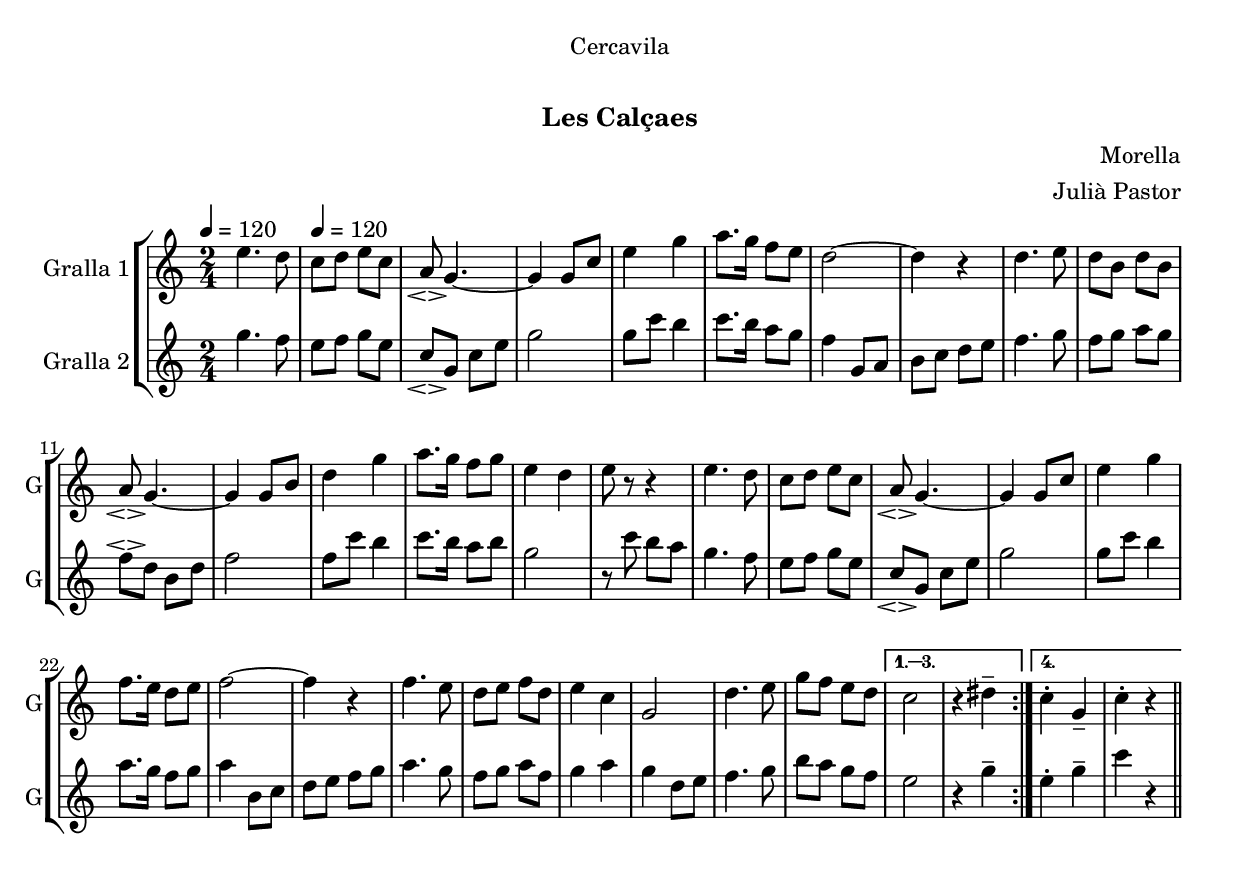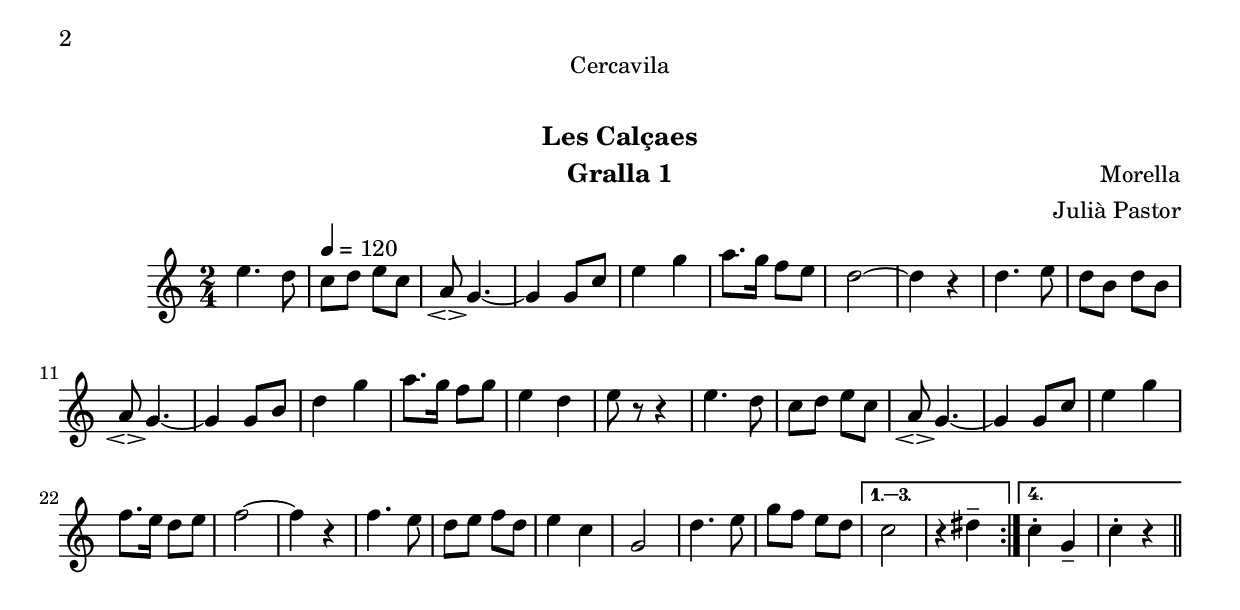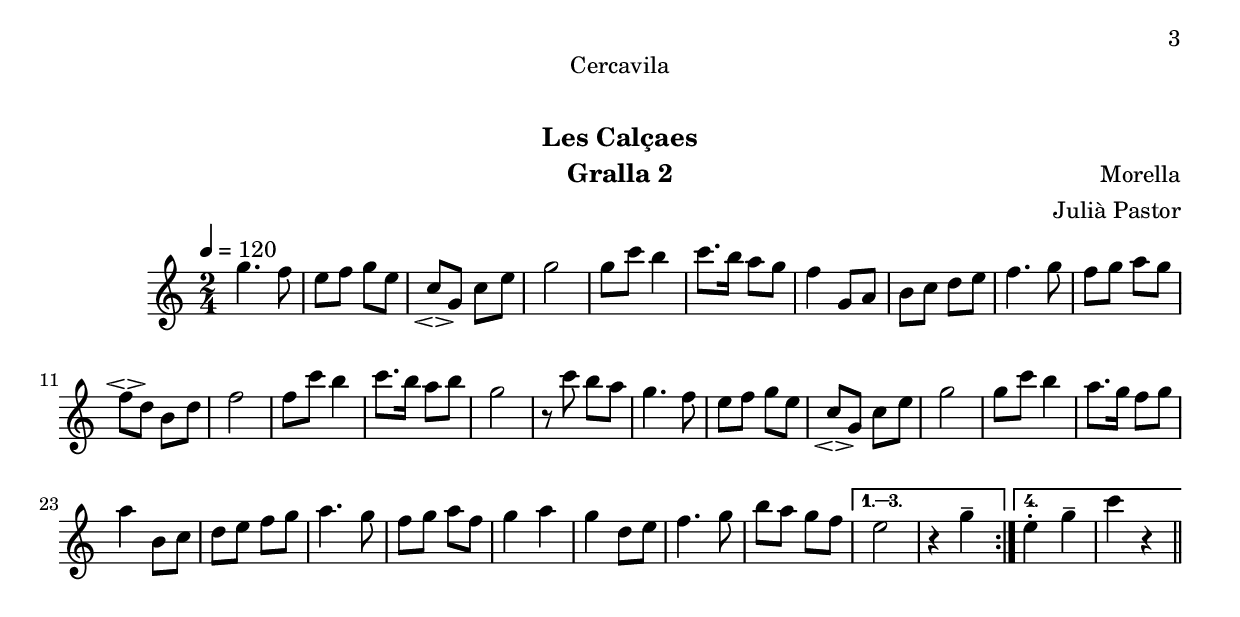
\version "2.22.1"

\header {
  dedication="Cercavila"
  title="  "
  subtitle="Les Calçaes"
  subsubtitle=""
  poet=""
  meter=""
  piece=""
  composer="Morella"
  arranger="Julià Pastor"
  opus=""
  instrument=""
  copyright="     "
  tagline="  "
}

liniaroAa =
\relative e''
{
  \clef treble
  \key c \major
  \time 2/4
  \repeat volta 4 { e4. d8 \tempo 4 = 120  |
  c8 d e c  |
  a8 \espressivo g4. ~  |
  g4 g8 c  |
  %05
  e4 g  |
  a8. g16 f8 e  |
  d2 ~  |
  d4 r  |
  d4. e8  |
  %10
  d8 b d b  |
  a8 \espressivo g4. ~  |
  g4 g8 b  |
  d4 g  |
  a8. g16 f8 g  |
  %15
  e4 d  |
  e8 r r4  | % kompletite
  e4. d8  |
  c8 d e c  |
  a8 \espressivo g4. ~  |
  %20
  g4 g8 c  |
  e4 g  |
  f8. e16 d8 e  |
  f2 ~  |
  f4 r  |
  %25
  f4. e8  |
  d8 e f d  |
  e4 c  |
  g2  |
  d'4. e8  |
  %30
  g8 f e d }
  \alternative { { c2  |
  r4 dis -- }
  { c4 -. g --  |
  c4 -. -. r } } \bar "||"
}

liniaroAb =
\relative g''
{
  \tempo 4 = 120
  \clef treble
  \key c \major
  \time 2/4
  \repeat volta 4 { g4. f8  |
  e8 f g e  |
  c8 \espressivo g c e  |
  g2  |
  %05
  g8 c b4  |
  c8. b16 a8 g  |
  f4 g,8 a  |
  b8 c d e  |
  f4. g8  |
  %10
  f8 g a g  |
  f8 \espressivo d b d  |
  f2  |
  f8 c' b4  |
  c8. b16 a8 b  |
  %15
  g2  |
  r8 c b a  |
  g4. f8  |
  e8 f g e  |
  c8 \espressivo g c e  |
  %20
  g2  |
  g8 c b4  |
  a8. g16 f8 g  |
  a4 b,8 c  |
  d8 e f g  |
  %25
  a4. g8  |
  f8 g a f  |
  g4 a  |
  g4 d8 e  |
  f4. g8  |
  %30
  b8 a g f }
  \alternative { { e2  |
  r4 g -- }
  { e4 -. g --  |
  c4 r } } \bar "||"
}

\bookpart {
  \score {
    \new StaffGroup {
      \override Score.RehearsalMark #'self-alignment-X = #LEFT
      <<
        \new Staff \with {instrumentName = #"Gralla 1" shortInstrumentName = #"G"} \liniaroAa
        \new Staff \with {instrumentName = #"Gralla 2" shortInstrumentName = #"G"} \liniaroAb
      >>
    }
    \layout {}
  }
  \score { \unfoldRepeats
    \new StaffGroup {
      \override Score.RehearsalMark #'self-alignment-X = #LEFT
      <<
        \new Staff \with {instrumentName = #"Gralla 1" shortInstrumentName = #"G"} \liniaroAa
        \new Staff \with {instrumentName = #"Gralla 2" shortInstrumentName = #"G"} \liniaroAb
      >>
    }
    \midi {}
  }
}

\bookpart {
  \header {instrument="Gralla 1"}
  \score {
    \new StaffGroup {
      \override Score.RehearsalMark #'self-alignment-X = #LEFT
      <<
        \new Staff \liniaroAa
      >>
    }
    \layout {}
  }
  \score { \unfoldRepeats
    \new StaffGroup {
      \override Score.RehearsalMark #'self-alignment-X = #LEFT
      <<
        \new Staff \liniaroAa
      >>
    }
    \midi {}
  }
}

\bookpart {
  \header {instrument="Gralla 2"}
  \score {
    \new StaffGroup {
      \override Score.RehearsalMark #'self-alignment-X = #LEFT
      <<
        \new Staff \liniaroAb
      >>
    }
    \layout {}
  }
  \score { \unfoldRepeats
    \new StaffGroup {
      \override Score.RehearsalMark #'self-alignment-X = #LEFT
      <<
        \new Staff \liniaroAb
      >>
    }
    \midi {}
  }
}

